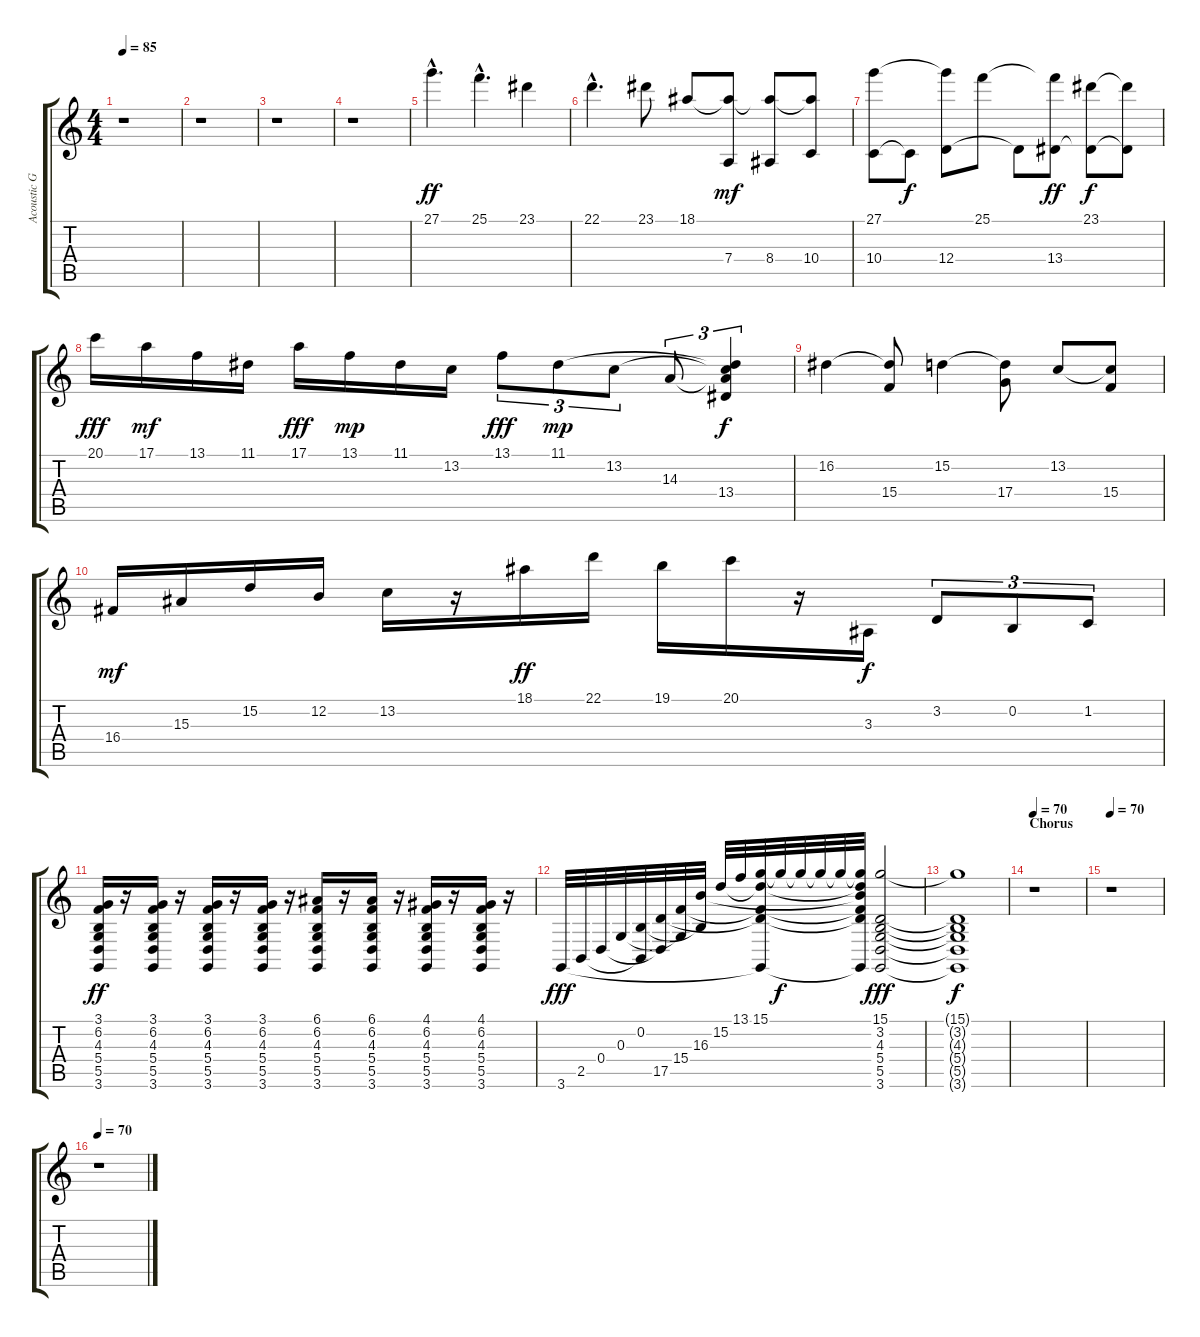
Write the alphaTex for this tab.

\track ("Acoustic Guitar/Piano" "Acoustic G") {instrument acousticgrandpiano}
\staff {score tabs}
\tuning (E4 B3 G3 D3 A2 E2) {hide}
\ts (4 4)
\tempo 85
\clef g2
\ks c
r.1{dy f} |
r.1 |
r.1 |
r.1 |
27.1{hac}.4{d dy ff} 25.1{hac}.4{d} 23.1.4 |
22.1{hac}.4{d} 23.1.8 18.1.8 (18.1{t} 7.4).8{dy mf} (18.1{t} 8.4).8 (18.1{t} 10.4).8 |
(27.1 10.4).8 10.4{t}.8{dy f} (27.1{t} 12.4).8 25.1.8 12.4{t}.8 (25.1{t} 13.4).8{dy ff} (23.1 13.4{t}).8{dy f} (23.1{t} 13.4{t}).8 |
20.1.16{dy fff} 17.1.16{dy mf} 13.1.16 11.1.16 17.1.16{dy fff} 13.1.16{dy mp} 11.1.16 13.2.16 13.1.8{tu (3 2) dy fff} 11.1.8{tu (3 2) dy mp} 13.2.8{tu (3 2)} 14.3.8{tu (3 2)} (11.1{t} 13.2{t} 14.3{t} 13.4).4{tu (3 2) dy f} |
16.2.4 (16.2{t} 15.4).8 15.2.4 (15.2{t} 17.4).8 13.2.8 (13.2{t} 15.4).8 |
16.4.16{dy mf} 15.3.16 15.2.16 12.2.16 13.2.16 r.16 18.1.16{dy ff} 22.1.16 19.1.16 20.1.16 r.16 3.3.16{dy f} 3.2.8{tu (3 2)} 0.2.8{tu (3 2)} 1.2.8{tu (3 2)} |
(3.1 6.2 4.3 5.4 5.5 3.6).16{dy ff} r.16 (3.1 6.2 4.3 5.4 5.5 3.6).16 r.16 (3.1 6.2 4.3 5.4 5.5 3.6).16 r.16 (3.1 6.2 4.3 5.4 5.5 3.6).16 r.16 (6.1 6.2 4.3 5.4 5.5 3.6).16 r.16 (6.1 6.2 4.3 5.4 5.5 3.6).16 r.16 (4.1 6.2 4.3 5.4 5.5 3.6).16 r.16 (4.1 6.2 4.3 5.4 5.5 3.6).16 r.16 |
3.6.32{dy fff volume 16} 2.5.32 0.4.32 0.3.32 (0.2 2.5{t}).32 (0.4{t} 17.5).32 (0.3{t} 15.4).32 (0.2{t} 16.3).32 15.2.32 13.1.32 (15.1 15.2{t} 15.4{t} 17.5{t} 3.6{t}).32 15.1{t}.32{dy f} 15.1{t}.32 15.1{t}.32 15.1{t}.32 (15.1{t} 15.2{t} 16.3{t} 15.4{t} 17.5{t} 3.6{t}).32 (15.1 3.2 4.3 5.4 5.5 3.6).2{dy fff} |
(15.1{t} 3.2{t} 4.3{t} 5.4{t} 5.5{t} 3.6{t}).1{dy f} |
\section ("" "Chorus")
\tempo 70
r.1{volume 11} |
\tempo 70
r.1 |
\tempo 70
r.1
